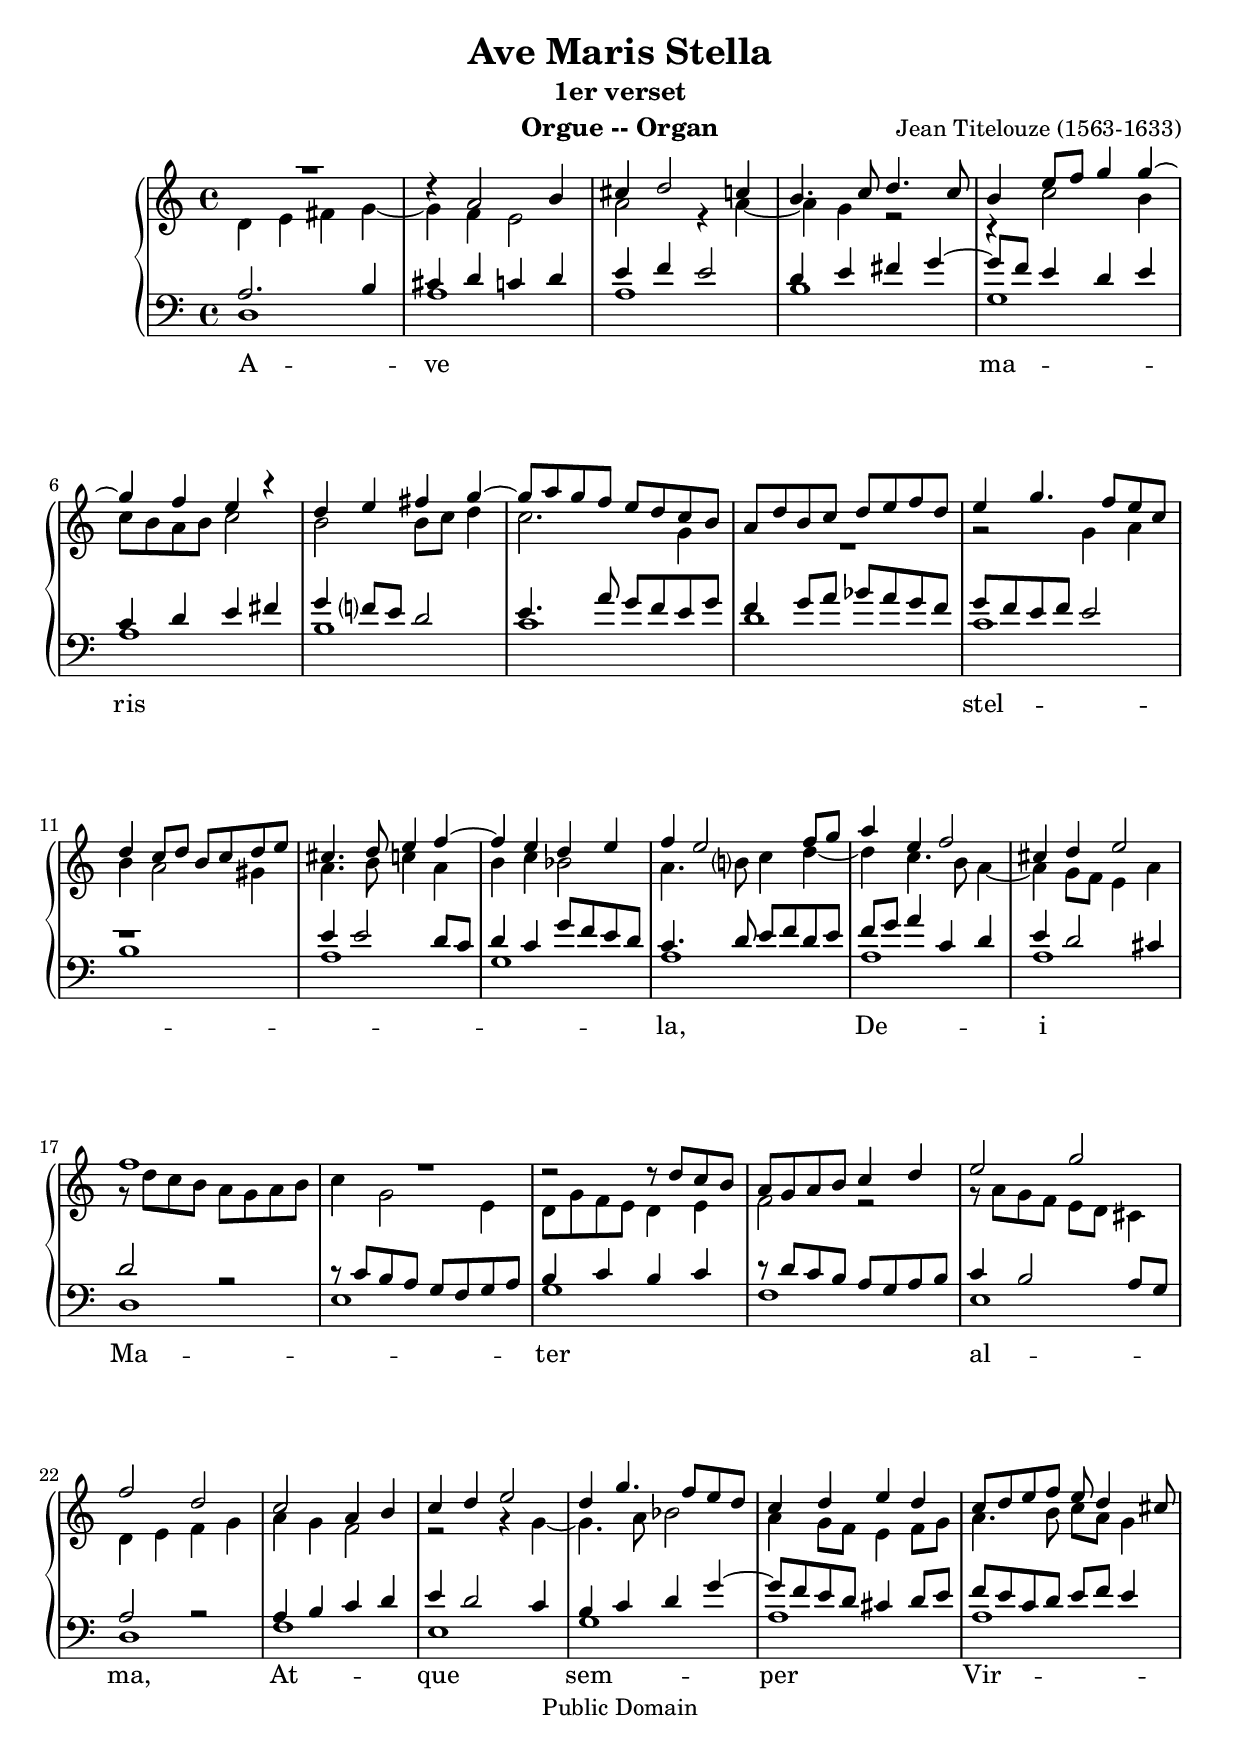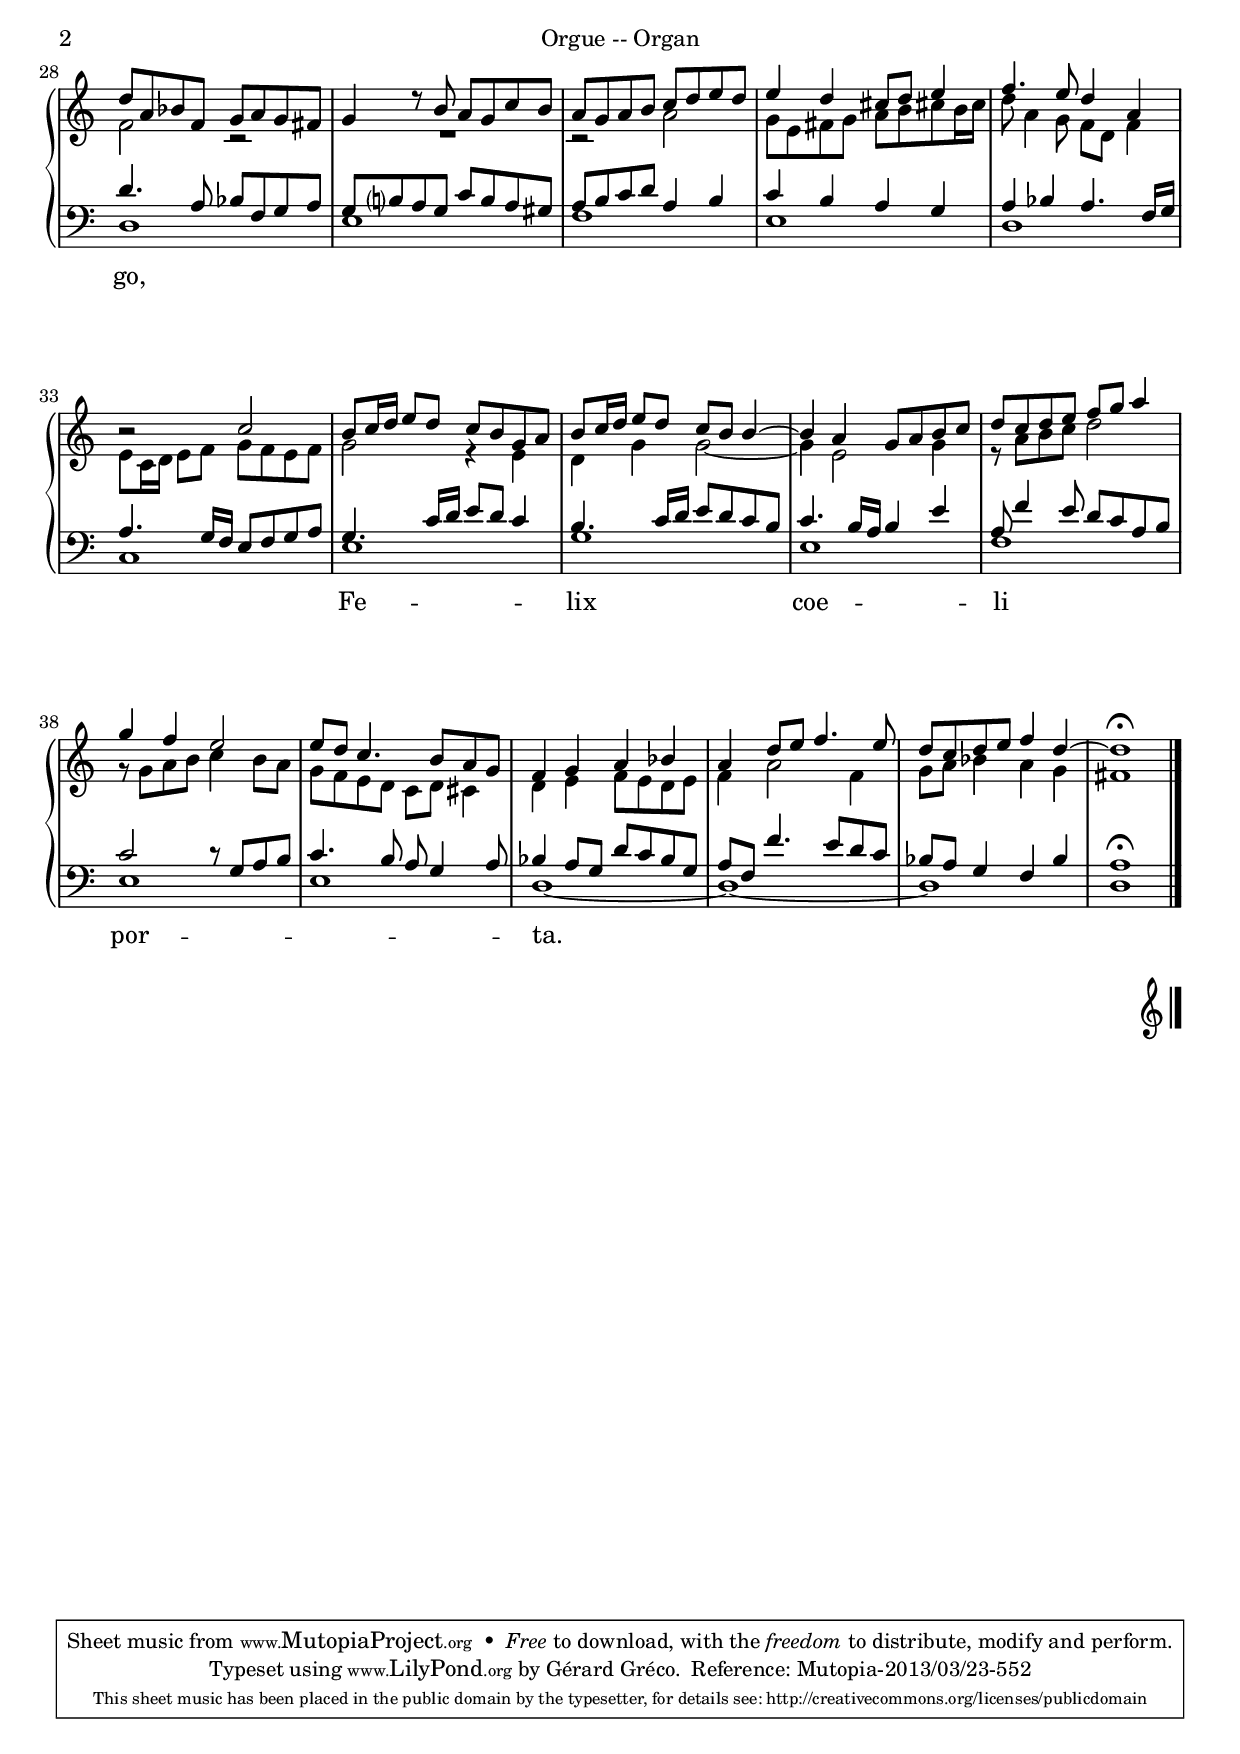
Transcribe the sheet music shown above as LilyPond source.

\version "2.16.1"
\include "italiano.ly"

% Écrit avec l'aide très secourable de lyqi ! Essayez-le !
% Written with the most secourable help of lyqi ! Try it !

\header{
     title = "Ave Maris Stella"
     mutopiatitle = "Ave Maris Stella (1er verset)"
     subtitle = "1er verset"
     piece = ""
     instrument = "Orgue -- Organ"
     composer = "Jean Titelouze (1563-1633)"
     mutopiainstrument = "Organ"
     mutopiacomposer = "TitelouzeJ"
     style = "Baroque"
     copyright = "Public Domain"
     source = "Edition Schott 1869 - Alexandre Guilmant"
     opus = ""
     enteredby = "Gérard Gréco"
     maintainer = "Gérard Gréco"

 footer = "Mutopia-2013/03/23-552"
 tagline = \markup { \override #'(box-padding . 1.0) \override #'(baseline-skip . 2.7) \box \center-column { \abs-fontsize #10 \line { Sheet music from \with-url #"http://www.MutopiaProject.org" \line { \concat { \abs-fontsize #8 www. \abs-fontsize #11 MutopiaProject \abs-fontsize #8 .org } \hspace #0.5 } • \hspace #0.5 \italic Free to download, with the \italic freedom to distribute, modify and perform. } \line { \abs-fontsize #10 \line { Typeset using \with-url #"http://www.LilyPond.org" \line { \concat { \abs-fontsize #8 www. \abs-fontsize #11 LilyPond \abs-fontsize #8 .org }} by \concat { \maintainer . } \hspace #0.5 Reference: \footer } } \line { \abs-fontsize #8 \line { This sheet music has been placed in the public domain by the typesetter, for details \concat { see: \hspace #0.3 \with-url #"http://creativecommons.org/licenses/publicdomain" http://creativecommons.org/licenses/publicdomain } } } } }
}

global = {
   \time 4/4
   \key do \major
}
soprano = \relative do''{
   \tieUp \once \override MultiMeasureRest  #'staff-position = #+4 R1
   re4\rest la2 si4
   | dod4 re2 do4
   | si4. do8 re4. do8
   | si4 mi8 [ fa8 ] sol4 sol4 ~
   | sol4 fa4 mi4 r4
   | re4 mi4 fad4 sol4 ~
   | sol8 [ la8 sol8 fa8 ] mi8 [ re8 do8 si8 ]
   | la8 [ re8 si8 do8 ] re8 [ mi8 fa8 re8 ]
   | mi4 sol4. fa8 [ mi8 do8 ]
   | re4 do8 [ re8 ] si8 [ do8 re8 mi8 ]
   | dod4. re8 mi4 fa4 ~
   | fa4 mi4 re4 mi4
   | fa4 mi2 fa8 [ sol8 ]
   | la4 mi4 fa2
   | dod4 re4 mi2
   | fa1
   | R1
   | re2\rest re8\rest re8 [ do8 si8 ]
   | la8 [ sol8 la8 si8 ] do4 re4
   | mi2 sol2
   | fa2 re2
   | do2 la4 si4
   | do4 re4 mi2
   | re4 sol4. fa8 [ mi8 re8 ]
   | do4 re4 mi4 re4
   | do8 [ re8 mi8 fa8 ] mi8 re4 dod8
   | re8 [ la8 sib8 fa8 ] sol8 [ la8 sol8 fad8 ]
   | sol4 re'8\rest si8 la8 [ sol8 do8 si8 ]
   | la8 [ sol8 la8 si8 ] do8 [ re8 mi8 re8 ]
   | mi4 re4 dod8 [ re8 ] mi4
   | fa4. mi8 re4 la4
   | si2\rest do2
   | si8 [ do16 re16 ] mi8 [ re8 ] do8 [ si8 sol8 la8 ]
   | si8 [ do16 re16 ] mi8 [ re8 ] do8 [ si8 ] si4 ~
   | si4 la4 sol8 [ la8 si8 do8 ]
   | re8 [ do8 re8 mi8 ] fa8 [ sol8 ] la4
   | sol4 fa4 mi2
   | mi8 [ re8 ] do4. si8 [ la8 sol8 ]
   | fa4 sol4 la4 sib4
   | la4 re8 [ mi8 ] fa4. mi8
   | re8 [ do8 re8 mi8 ] fa4 re4 ~
   | \once \override Script #'padding = # 1 re1^\fermata
}

alto = \relative do'{
   re4 mi4 fad4 sol4 ~
   | sol4 fa4 mi2
   | la2 r4 la4 ~
   | la4 sol4 r2
   | r4 do2 si4
   | do8 [ si8 la8 si8 ] do2
   | si2 si8 [ do8 ] re4
   | do2. sol4
   | R1
   | sol2\rest sol4 la4
   | si4 la2 sold4
   | la4. si8 do4 la4
   | si4 do4 sib2
   | la4. si?8 do4 re4 ~
   | re4 do4. si8 la4 ~
   | la4 sol8 [ fa8 ] mi4 la4
   | sol8\rest re'8 [ do8 si8 ] la8 [ sol8 la8 si8 ]
   | do4 sol2 mi4
   | re8 [ sol8 fa8 mi8 ] re4 mi4
   | fa2 r2
   | sol8\rest la8 [ sol8 fa8 ] mi8 [ re8 ] dod4
   | re4 mi4 fa4 sol4
   | la4 sol4 fa2
   | r2 sol4\rest sol4 ~
   | sol4. la8 sib2
   | la4 sol8 [ fa8 ] mi4 fa8 [ sol8 ]
   | la4. si8 do8 [ la8 ] sol4
   | fa2 r2
   | R1
   | r2 la2
   | sol8 [ mi8 fad8 sol8 ] la8 [ si8 dod!8 si16 dod16 ]
   | re8 la4 sol8 fa8[ re8] fa4
   | mi8 [ do16 re16 ] mi8 [ fa8 ] sol8 [ fa8 mi8 fa8 ]
   | sol2 mi4\rest mi4
   | re4 sol4 sol2 ~
   | sol4 mi2 sol4
   | r8 la8 [ si8 do8 ] re2
   | sol,8\rest sol8 [ la8 si8 ] do4 si8 [ la8 ]
   | sol8 [ fa8 mi8 re8 ] do8 [ re8 ] dod4
   | re4 mi4 fa8 [ mi8 re8 mi8 ]
   | fa4 la2 fa4
   | sol8 [ la8 ] sib4 la4 sol4
   | fad1

}

tenor = \relative do' {
   la2. si4
   | dod4 re4 do4 re4
   | mi4 fa4 mi2
   | re4 mi4 fad4 sol4 ~
   | sol8 [ fa8 ] mi4 re4 mi4
   | do4 re4 mi4 fad4
   | sol4 fa?8 [ mi8 ] re2
   | mi4. la8 sol8 [ fa8 mi8 sol8 ]
   | fa4 sol8 [ la8 ] sib8 [ la8 sol8 fa8 ]
   | sol8 [ fa8 mi8 fa8 ] mi2
   | r1
   | mi4 mi2 re8 [ do8 ]
   | re4 do4 sol'8 [ fa8 mi8 re8 ]
   | do4. re8 mi8 [ fa8 re8 mi8 ]
   | fa8 [ sol8 ] la4 do,4 re4
   | mi4 re2 dod4
   | re2 r2
   | r8 do8 [ si8 la8 ] sol8 [ fa8 sol8 la8 ]
   | si4 do4 si4 do4
   | r8 re8 [ do8 si8 ] la8 [ sol8 la8 si8 ]
   | do4 si2 la8 [ sol8 ]
   | la2 r2
   | la4 si4 do4 re4
   | mi4 re2 do4
   | si4 do4 re4 sol4 ~
   | sol8 [ fa8 mi8 re8 ] dod4 re8 [ mi8 ]
   | fa8 [ mi8 do8 re8 ] mi8 [ fa8 ] mi4
   | re4. la8 sib8 [ fa8 sol8 la8 ]
   | sol8 [ si?8 la8 sol8 ] do8 [ si8 la8 sold8 ]
   | la8 [ si8 do8 re8 ] la4 si4
   | do4 si4 la4 sol4
   | la4 sib4 la4. fa16 [ sol16 ]
   | la4. sol16 [ fa16 ] mi8 [ fa8 sol8 la8 ]
   | sol4. do16 [ re16 ] mi8 [ re8 ] do4
   | si4. do16 [ re16 ] mi8 [ re8 do8 si8 ]
   | do4. si16 [ la16 ] si4 mi4
   | la,8 fa'4 mi8 re8 [ do8 la8 si8 ]
   | do2 r8 sol8 [ la8 si8 ]
   | do4. si8 la8 sol4 la8
   | sib4 la8 [ sol8 ] re'8 [ do8 sib8 sol8 ]
   | la8 [ fa8 ] fa'4. mi8 [ re8 do8 ]
   | sib8 [ la8 ] sol4 fa4 sib4
   | \once \override Script #'padding = # 1 la1^\fermata

}

choral = \relative do{
   re1 la'1 la1 si1 sol1 la1 si1 do1 re1 do1
   | si1 la1 sol1 la1 la1 la1 re,1 mi1 sol1 fa1
   | mi1 re1 fa1 mi1 sol1 la1 la1 re,1 mi1 fa1
   | mi1 re1 do1 mi1 sol1 mi1 fa1 mi1 mi1 re1 ~
   | re1 ~ re1
   | re1
}

cantusfirmus=\lyricmode{
				% Ave Maris Stella
				% Dei Mater alma
				% Atque semper virgo
				% Felix coeli porta.
				% --
				% Salut, étoile des mers,
				% Auguste Mère de Dieu, salut,
				% ô toujours Vierge,
				% heureuse porte du Ciel.
				% --
				% Hail, O Star of the ocean,
				% God's own Mother blest,
				% ever sinless Virgin,
				% gate of heav'nly rest.

     A -- ve \skip 1 \skip 1 ma -- ris \skip 1 \skip 1 \skip 1 stel --
\skip 1
     \skip 1 \skip 1 la,
     De -- i Ma -- \skip 1 ter \skip 1 al -- ma,
     At -- que sem -- per Vir -- go, \skip 1
     \skip 1 \skip 1 \skip 1 \skip 1 Fe -- lix coe -- li por -- \skip 1
ta.

}

\score {
     {
       <<
	\context PianoStaff <<
	  \context Staff = "dessus" <<
	    \global
	    \clef violin
	    \set Staff.midiInstrument = "Church organ"
	    \context Voice = "soprano" {\voiceOne \soprano}
	    \context Voice = "alto" {\voiceTwo \alto}
	  >>
	  \context Staff = "basse" <<
	    \global
	    \clef bass
	    \set Staff.midiInstrument = "Church organ"
	    \context Voice = "tenor" {\voiceOne \tenor}
	    \context Voice = "basse" {\voiceTwo \choral}
	  >>
	>>
	\lyricsto "basse" \new Lyrics \cantusfirmus
>>
       \bar "|."
     }
     \layout {}

  \midi {
    \tempo 4 = 120
    }

}
